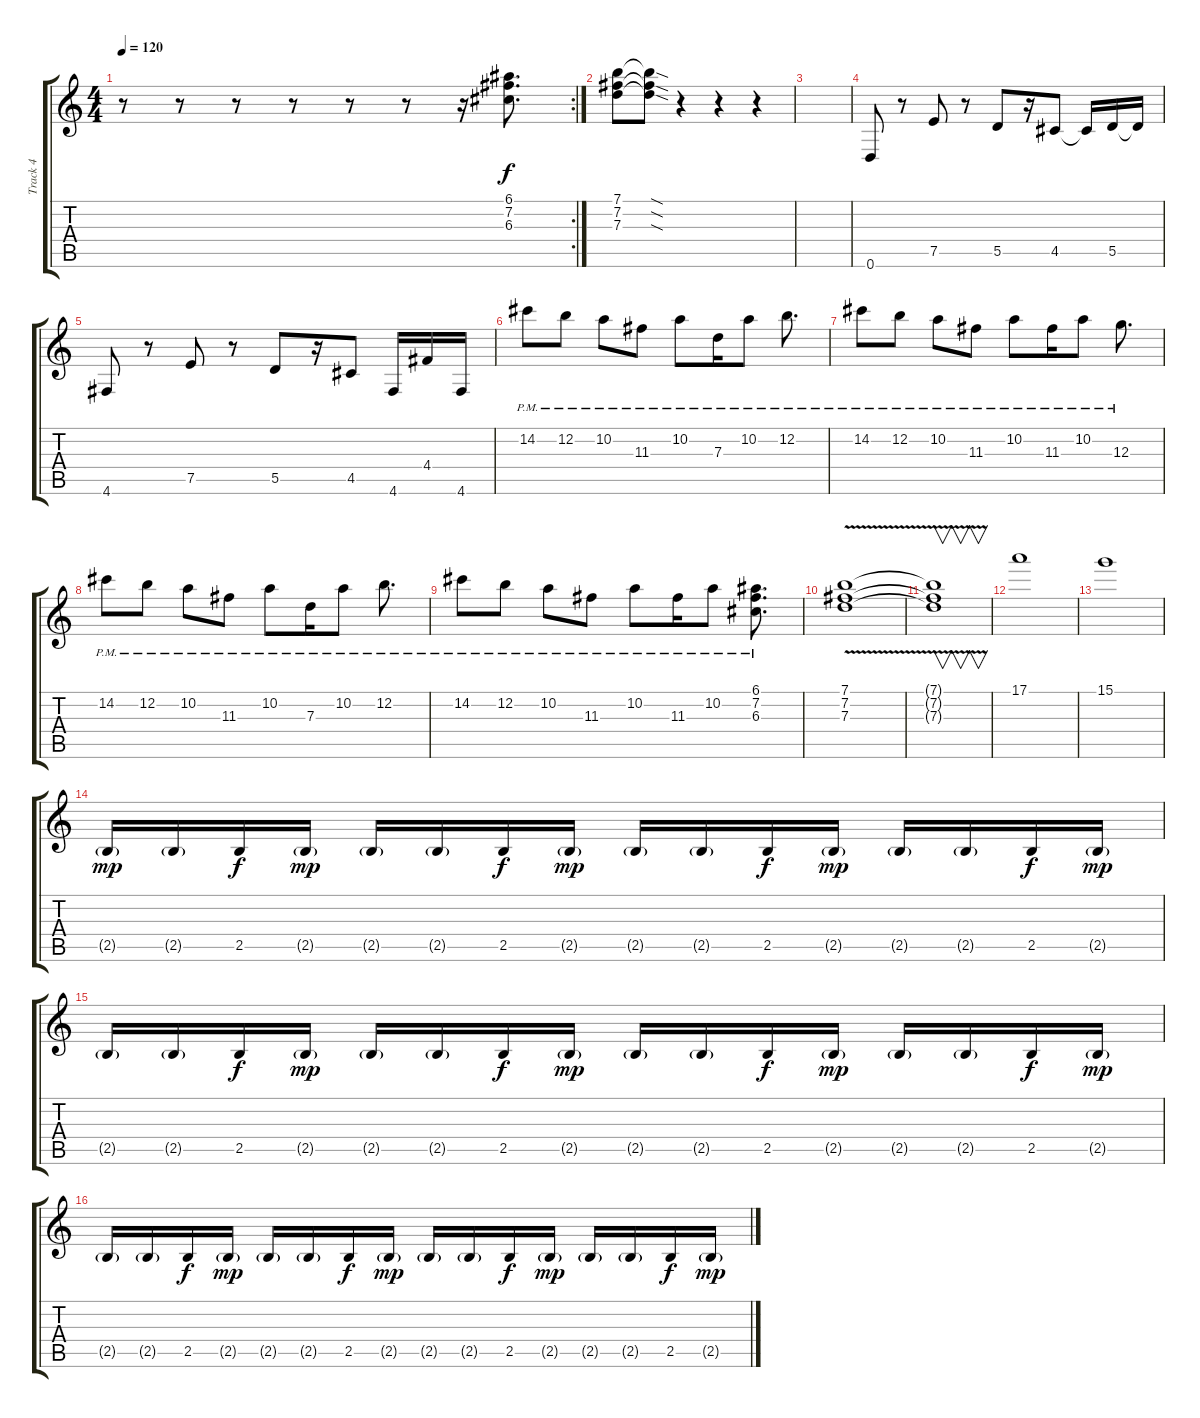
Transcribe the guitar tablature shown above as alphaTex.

\track ("Track 4" "Track 4") {instrument electricguitarjazz}
\staff {score tabs}
\tuning (E4 B3 G3 D3 A2 D2) {hide}
\rc 2
\ts (4 4)
\tempo 120
\clef g2
\ks c
r.8{dy f} r.8 r.8 r.8 r.8 r.8 r.16 (6.1 7.2 6.3).8{d} |
(7.1 7.2 7.3).8 (7.1{sod t} 7.2{sod t} 7.3{sod t}).8 r.4 r.4 r.4 |
|
0.6.8 r.8 7.5.8 r.8 5.5.8 r.16 4.5.8 4.5{t}.16 5.5.16 5.5{t}.16 |
4.6.8 r.8 7.5.8 r.8 5.5.8 r.16 4.5.8 4.6.16 4.4.16 4.6.16 |
14.2{pm}.8 12.2{pm}.8 10.2{pm}.8 11.3{pm}.8 10.2{pm}.8 7.3{pm}.16 10.2{pm}.8 12.2{pm}.8{d} |
14.2{pm}.8 12.2{pm}.8 10.2{pm}.8 11.3{pm}.8 10.2{pm}.8 11.3{pm}.16 10.2{pm}.8 12.3{pm}.8{d} |
14.2{pm}.8 12.2{pm}.8 10.2{pm}.8 11.3{pm}.8 10.2{pm}.8 7.3{pm}.16 10.2{pm}.8 12.2{pm}.8{d} |
14.2{pm}.8 12.2{pm}.8 10.2{pm}.8 11.3{pm}.8 10.2{pm}.8 11.3{pm}.16 10.2{pm}.8 (6.1 7.2 6.3{pm}).8{d} |
(7.1{v} 7.2 7.3).1 |
(7.1{t} 7.2{t} 7.3{t}).1{v} |
17.1.1 |
15.1.1 |
2.5{g}.16{dy mp} 2.5{g}.16 2.5.16{dy f} 2.5{g}.16{dy mp} 2.5{g}.16 2.5{g}.16 2.5.16{dy f} 2.5{g}.16{dy mp} 2.5{g}.16 2.5{g}.16 2.5.16{dy f} 2.5{g}.16{dy mp} 2.5{g}.16 2.5{g}.16 2.5.16{dy f} 2.5{g}.16{dy mp} |
2.5{g}.16 2.5{g}.16 2.5.16{dy f} 2.5{g}.16{dy mp} 2.5{g}.16 2.5{g}.16 2.5.16{dy f} 2.5{g}.16{dy mp} 2.5{g}.16 2.5{g}.16 2.5.16{dy f} 2.5{g}.16{dy mp} 2.5{g}.16 2.5{g}.16 2.5.16{dy f} 2.5{g}.16{dy mp} |
2.5{g}.16 2.5{g}.16 2.5.16{dy f} 2.5{g}.16{dy mp} 2.5{g}.16 2.5{g}.16 2.5.16{dy f} 2.5{g}.16{dy mp} 2.5{g}.16 2.5{g}.16 2.5.16{dy f} 2.5{g}.16{dy mp} 2.5{g}.16 2.5{g}.16 2.5.16{dy f} 2.5{g}.16{dy mp}
